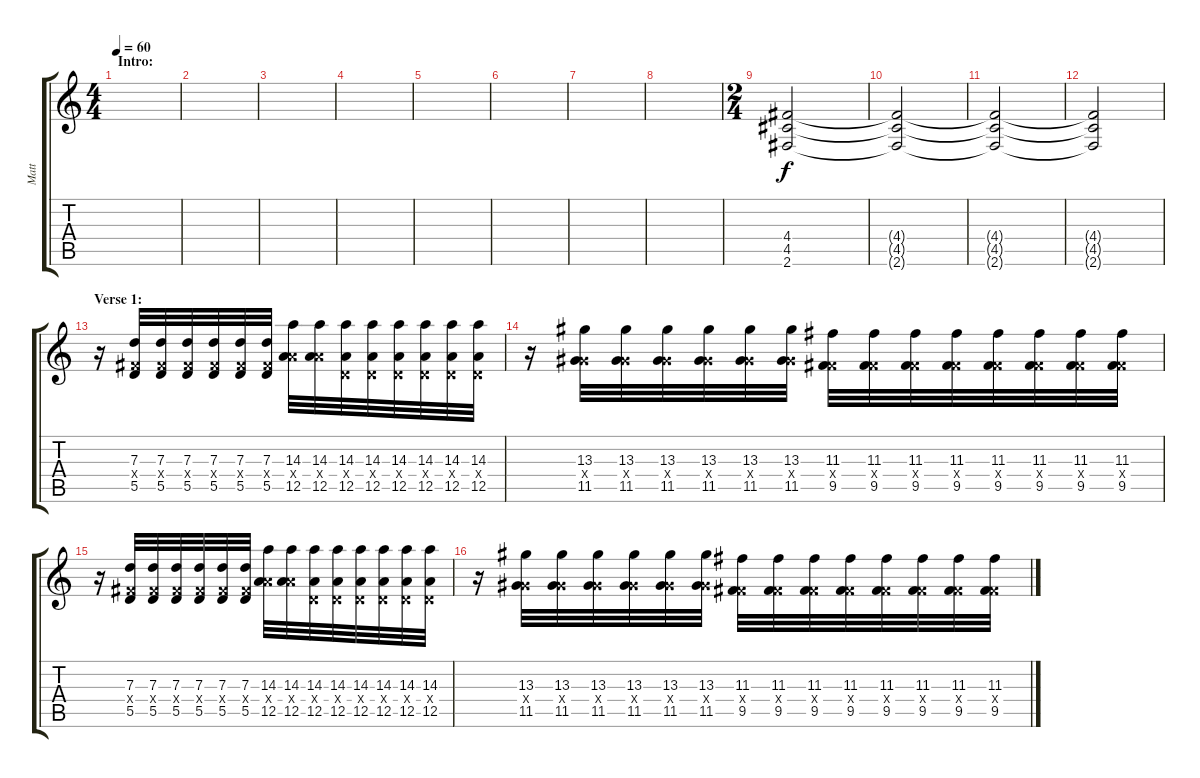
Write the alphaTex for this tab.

\track ("Matt" "Matt") {instrument distortionguitar}
\staff {score tabs}
\tuning (E4 B3 G3 D3 A2 E2) {hide}
\ts (4 4)
\section ("" "Intro:")
\tempo 60
\tempo 65
\tempo 60
\clef g2
\ks c
|
|
|
|
|
|
|
|
\ts (2 4)
(4.4 4.5 2.6).2{volume 9} |
(4.4{t} 4.5{t} 2.6{t}).2{dy f} |
(4.4{t} 4.5{t} 2.6{t}).2{volume 4} |
(4.4{t} 4.5{t} 2.6{t}).2 |
\section ("" "Verse 1:")
r.16{volume 16} (7.3 4.4{x} 5.5).32 (7.3 4.4{x} 5.5).32 (7.3 4.4{x} 5.5).32 (7.3 4.4{x} 5.5).32 (7.3 4.4{x} 5.5).32 (7.3 4.4{x} 5.5).32 (14.3 7.4{x} 12.5).32 (14.3 7.4{x} 12.5).32 (14.3 0.4{x} 12.5).32 (14.3 0.4{x} 12.5).32 (14.3 0.4{x} 12.5).32 (14.3 0.4{x} 12.5).32 (14.3 0.4{x} 12.5).32 (14.3 0.4{x} 12.5).32 |
r.16 (13.3 6.4{x} 11.5).32 (13.3 6.4{x} 11.5).32 (13.3 6.4{x} 11.5).32 (13.3 6.4{x} 11.5).32 (13.3 6.4{x} 11.5).32 (13.3 6.4{x} 11.5).32 (11.3 4.4{x} 9.5).32 (11.3 4.4{x} 9.5).32 (11.3 4.4{x} 9.5).32 (11.3 4.4{x} 9.5).32 (11.3 4.4{x} 9.5).32 (11.3 4.4{x} 9.5).32 (11.3 4.4{x} 9.5).32 (11.3 4.4{x} 9.5).32 |
r.16 (7.3 4.4{x} 5.5).32 (7.3 4.4{x} 5.5).32 (7.3 4.4{x} 5.5).32 (7.3 4.4{x} 5.5).32 (7.3 4.4{x} 5.5).32 (7.3 4.4{x} 5.5).32 (14.3 7.4{x} 12.5).32 (14.3 7.4{x} 12.5).32 (14.3 0.4{x} 12.5).32 (14.3 0.4{x} 12.5).32 (14.3 0.4{x} 12.5).32 (14.3 0.4{x} 12.5).32 (14.3 0.4{x} 12.5).32 (14.3 0.4{x} 12.5).32 |
r.16 (13.3 6.4{x} 11.5).32 (13.3 6.4{x} 11.5).32 (13.3 6.4{x} 11.5).32 (13.3 6.4{x} 11.5).32 (13.3 6.4{x} 11.5).32 (13.3 6.4{x} 11.5).32 (11.3 4.4{x} 9.5).32 (11.3 4.4{x} 9.5).32 (11.3 4.4{x} 9.5).32 (11.3 4.4{x} 9.5).32 (11.3 4.4{x} 9.5).32 (11.3 4.4{x} 9.5).32 (11.3 4.4{x} 9.5).32 (11.3 4.4{x} 9.5).32
